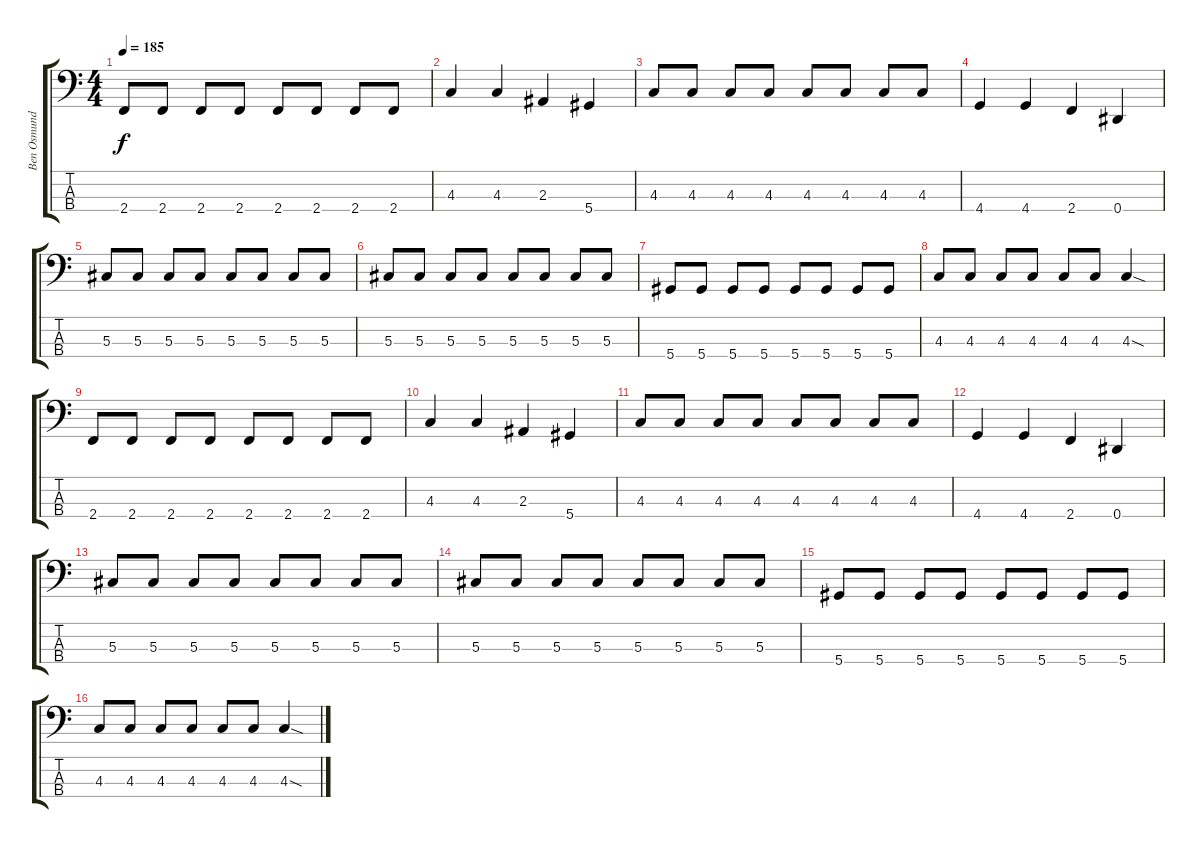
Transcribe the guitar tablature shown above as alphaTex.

\track ("Ben Osmundson" "Ben Osmund") {instrument electricbassfinger}
\staff {score tabs}
\tuning (Gb2 Db2 Ab1 Eb1) {hide}
\ts (4 4)
\tempo 185
\clef f4
\ks c
2.4.8{dy f} 2.4.8 2.4.8 2.4.8 2.4.8 2.4.8 2.4.8 2.4.8 |
4.3.4 4.3.4 2.3.4 5.4.4 |
4.3.8 4.3.8 4.3.8 4.3.8 4.3.8 4.3.8 4.3.8 4.3.8 |
4.4.4 4.4.4 2.4.4 0.4.4 |
5.3.8 5.3.8 5.3.8 5.3.8 5.3.8 5.3.8 5.3.8 5.3.8 |
5.3.8 5.3.8 5.3.8 5.3.8 5.3.8 5.3.8 5.3.8 5.3.8 |
5.4.8 5.4.8 5.4.8 5.4.8 5.4.8 5.4.8 5.4.8 5.4.8 |
4.3.8 4.3.8 4.3.8 4.3.8 4.3.8 4.3.8 4.3{sod}.4 |
2.4.8 2.4.8 2.4.8 2.4.8 2.4.8 2.4.8 2.4.8 2.4.8 |
4.3.4 4.3.4 2.3.4 5.4.4 |
4.3.8 4.3.8 4.3.8 4.3.8 4.3.8 4.3.8 4.3.8 4.3.8 |
4.4.4 4.4.4 2.4.4 0.4.4 |
5.3.8 5.3.8 5.3.8 5.3.8 5.3.8 5.3.8 5.3.8 5.3.8 |
5.3.8 5.3.8 5.3.8 5.3.8 5.3.8 5.3.8 5.3.8 5.3.8 |
5.4.8 5.4.8 5.4.8 5.4.8 5.4.8 5.4.8 5.4.8 5.4.8 |
4.3.8 4.3.8 4.3.8 4.3.8 4.3.8 4.3.8 4.3{sod}.4
